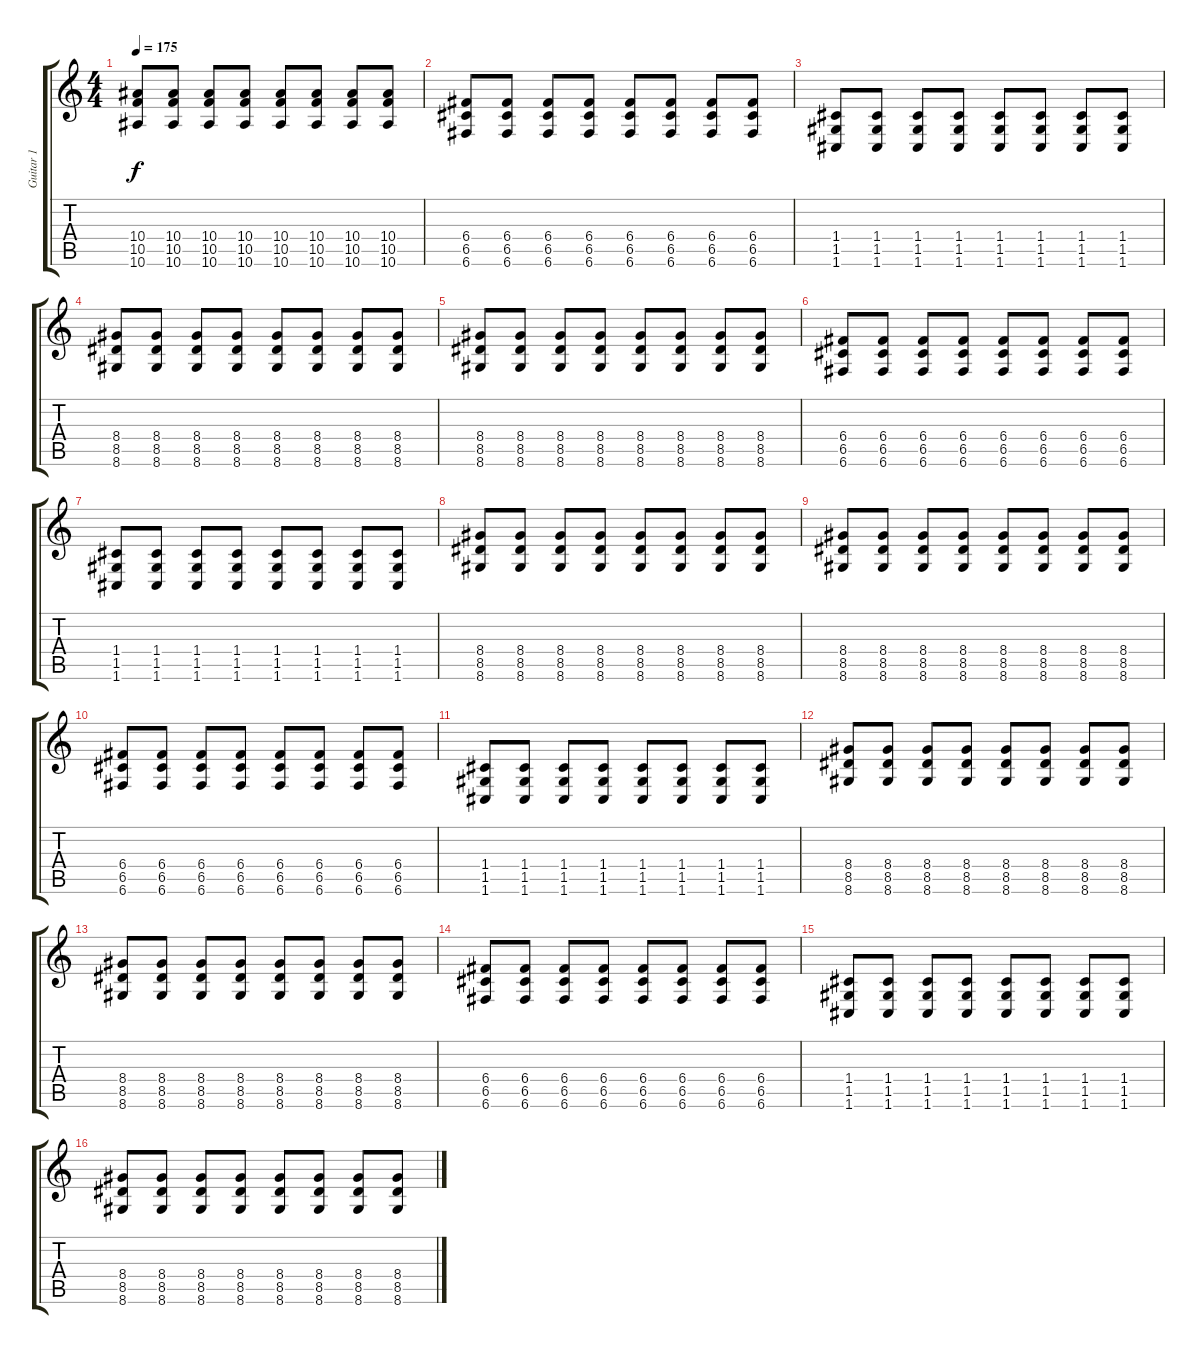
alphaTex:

\track ("Guitar 1" "Guitar 1") {instrument distortionguitar}
\staff {score tabs}
\tuning (D4 A3 F3 C3 G2 C2) {hide}
\ts (4 4)
\tempo 175
\clef g2
\ks c
(10.4 10.5 10.6).8{dy f} (10.4 10.5 10.6).8 (10.4 10.5 10.6).8 (10.4 10.5 10.6).8 (10.4 10.5 10.6).8 (10.4 10.5 10.6).8 (10.4 10.5 10.6).8 (10.4 10.5 10.6).8 |
(6.4 6.5 6.6).8 (6.4 6.5 6.6).8 (6.4 6.5 6.6).8 (6.4 6.5 6.6).8 (6.4 6.5 6.6).8 (6.4 6.5 6.6).8 (6.4 6.5 6.6).8 (6.4 6.5 6.6).8 |
(1.4 1.5 1.6).8 (1.4 1.5 1.6).8 (1.4 1.5 1.6).8 (1.4 1.5 1.6).8 (1.4 1.5 1.6).8 (1.4 1.5 1.6).8 (1.4 1.5 1.6).8 (1.4 1.5 1.6).8 |
(8.4 8.5 8.6).8 (8.4 8.5 8.6).8 (8.4 8.5 8.6).8 (8.4 8.5 8.6).8 (8.4 8.5 8.6).8 (8.4 8.5 8.6).8 (8.4 8.5 8.6).8 (8.4 8.5 8.6).8 |
(8.4 8.5 8.6).8 (8.4 8.5 8.6).8 (8.4 8.5 8.6).8 (8.4 8.5 8.6).8 (8.4 8.5 8.6).8 (8.4 8.5 8.6).8 (8.4 8.5 8.6).8 (8.4 8.5 8.6).8 |
(6.4 6.5 6.6).8 (6.4 6.5 6.6).8 (6.4 6.5 6.6).8 (6.4 6.5 6.6).8 (6.4 6.5 6.6).8 (6.4 6.5 6.6).8 (6.4 6.5 6.6).8 (6.4 6.5 6.6).8 |
(1.4 1.5 1.6).8 (1.4 1.5 1.6).8 (1.4 1.5 1.6).8 (1.4 1.5 1.6).8 (1.4 1.5 1.6).8 (1.4 1.5 1.6).8 (1.4 1.5 1.6).8 (1.4 1.5 1.6).8 |
(8.4 8.5 8.6).8 (8.4 8.5 8.6).8 (8.4 8.5 8.6).8 (8.4 8.5 8.6).8 (8.4 8.5 8.6).8 (8.4 8.5 8.6).8 (8.4 8.5 8.6).8 (8.4 8.5 8.6).8 |
(8.4 8.5 8.6).8 (8.4 8.5 8.6).8 (8.4 8.5 8.6).8 (8.4 8.5 8.6).8 (8.4 8.5 8.6).8 (8.4 8.5 8.6).8 (8.4 8.5 8.6).8 (8.4 8.5 8.6).8 |
(6.4 6.5 6.6).8 (6.4 6.5 6.6).8 (6.4 6.5 6.6).8 (6.4 6.5 6.6).8 (6.4 6.5 6.6).8 (6.4 6.5 6.6).8 (6.4 6.5 6.6).8 (6.4 6.5 6.6).8 |
(1.4 1.5 1.6).8 (1.4 1.5 1.6).8 (1.4 1.5 1.6).8 (1.4 1.5 1.6).8 (1.4 1.5 1.6).8 (1.4 1.5 1.6).8 (1.4 1.5 1.6).8 (1.4 1.5 1.6).8 |
(8.4 8.5 8.6).8 (8.4 8.5 8.6).8 (8.4 8.5 8.6).8 (8.4 8.5 8.6).8 (8.4 8.5 8.6).8 (8.4 8.5 8.6).8 (8.4 8.5 8.6).8 (8.4 8.5 8.6).8 |
(8.4 8.5 8.6).8 (8.4 8.5 8.6).8 (8.4 8.5 8.6).8 (8.4 8.5 8.6).8 (8.4 8.5 8.6).8 (8.4 8.5 8.6).8 (8.4 8.5 8.6).8 (8.4 8.5 8.6).8 |
(6.4 6.5 6.6).8 (6.4 6.5 6.6).8 (6.4 6.5 6.6).8 (6.4 6.5 6.6).8 (6.4 6.5 6.6).8 (6.4 6.5 6.6).8 (6.4 6.5 6.6).8 (6.4 6.5 6.6).8 |
(1.4 1.5 1.6).8 (1.4 1.5 1.6).8 (1.4 1.5 1.6).8 (1.4 1.5 1.6).8 (1.4 1.5 1.6).8 (1.4 1.5 1.6).8 (1.4 1.5 1.6).8 (1.4 1.5 1.6).8 |
(8.4 8.5 8.6).8 (8.4 8.5 8.6).8 (8.4 8.5 8.6).8 (8.4 8.5 8.6).8 (8.4 8.5 8.6).8 (8.4 8.5 8.6).8 (8.4 8.5 8.6).8 (8.4 8.5 8.6).8
